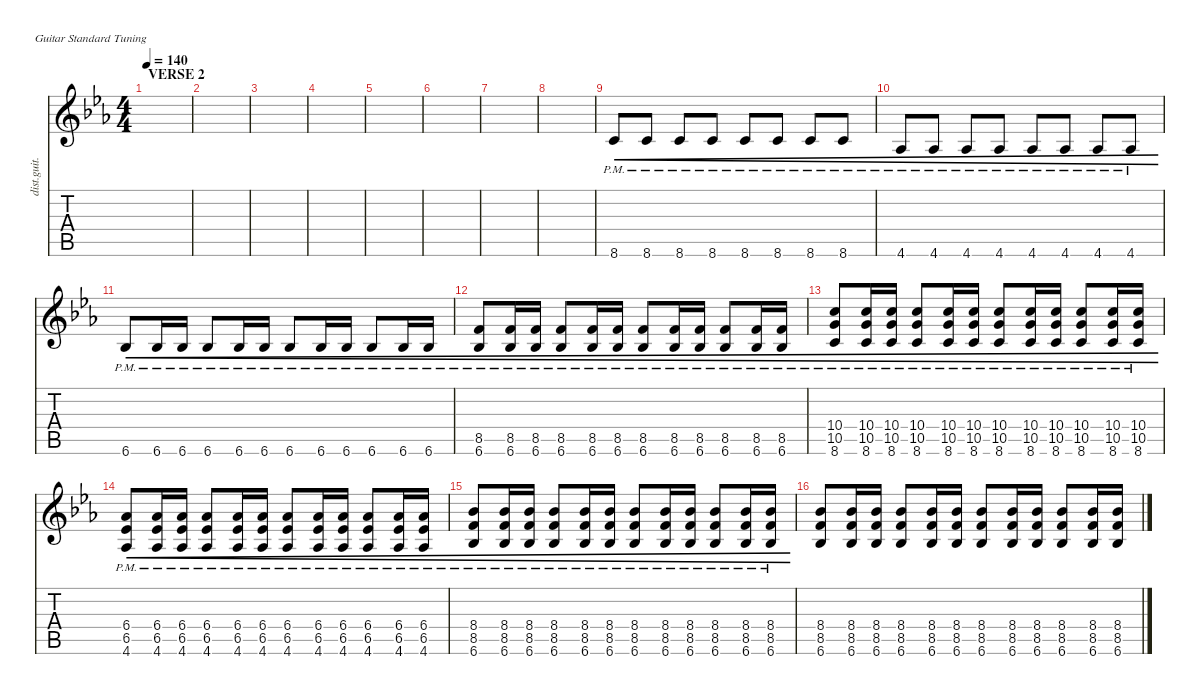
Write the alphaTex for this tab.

\defaultSystemsLayout 4
\hideDynamics
\bracketExtendMode nobrackets
\otherSystemsTrackNameOrientation horizontal
\track ("Distortion Guitar" "dist.guit.") {instrument distortionguitar}
\staff {score tabs}
\tuning (E4 B3 G3 D3 A2 E2)
\ts (4 4)
\section ("" "VERSE 2")
\tempo 140
\clef g2
\ks cminor
|
|
|
|
|
|
|
|
8.6{pm acc forcenatural}.8{cre dy p beam Up} 8.6{pm acc forcenatural}.8{cre beam Up} 8.6{pm acc forcenatural}.8{cre beam Up} 8.6{pm acc forcenatural}.8{cre beam Up} 8.6{pm acc forcenatural}.8{cre beam Up} 8.6{pm acc forcenatural}.8{cre beam Up} 8.6{pm acc forcenatural}.8{cre beam Up} 8.6{pm acc forcenatural}.8{cre beam Up} |
4.6{pm acc b}.8{cre beam Up} 4.6{pm acc b}.8{cre beam Up} 4.6{pm acc b}.8{cre beam Up} 4.6{pm acc b}.8{cre beam Up} 4.6{pm acc b}.8{cre beam Up} 4.6{pm acc b}.8{cre beam Up} 4.6{pm acc b}.8{cre beam Up} 4.6{pm acc b}.8{cre beam Up} |
6.6{pm acc b}.8{cre beam Up} 6.6{pm acc b}.16{cre beam Up} 6.6{pm acc b}.16{cre beam Up} 6.6{pm acc b}.8{cre beam Up} 6.6{pm acc b}.16{cre beam Up} 6.6{pm acc b}.16{cre beam Up} 6.6{pm acc b}.8{cre beam Up} 6.6{pm acc b}.16{cre beam Up} 6.6{pm acc b}.16{cre beam Up} 6.6{pm acc b}.8{cre beam Up} 6.6{pm acc b}.16{cre beam Up} 6.6{pm acc b}.16{cre beam Up} |
(6.6{pm acc b} 8.5{pm acc forcenatural}).8{cre beam Up} (6.6{pm acc b} 8.5{pm acc forcenatural}).16{cre beam Up} (6.6{pm acc b} 8.5{pm acc forcenatural}).16{cre beam Up} (6.6{pm acc b} 8.5{pm acc forcenatural}).8{cre beam Up} (6.6{pm acc b} 8.5{pm acc forcenatural}).16{cre beam Up} (6.6{pm acc b} 8.5{pm acc forcenatural}).16{cre beam Up} (6.6{pm acc b} 8.5{pm acc forcenatural}).8{cre beam Up} (6.6{pm acc b} 8.5{pm acc forcenatural}).16{cre beam Up} (6.6{pm acc b} 8.5{pm acc forcenatural}).16{cre beam Up} (6.6{pm acc b} 8.5{pm acc forcenatural}).8{cre beam Up} (6.6{pm acc b} 8.5{pm acc forcenatural}).16{cre beam Up} (6.6{pm acc b} 8.5{pm acc forcenatural}).16{cre beam Up} |
(8.6{pm acc forcenatural} 10.5{pm acc forcenatural} 10.4{pm acc forcenatural}).8{cre beam Up} (8.6{pm acc forcenatural} 10.5{pm acc forcenatural} 10.4{pm acc forcenatural}).16{cre beam Up} (8.6{pm acc forcenatural} 10.5{pm acc forcenatural} 10.4{pm acc forcenatural}).16{cre beam Up} (8.6{pm acc forcenatural} 10.5{pm acc forcenatural} 10.4{pm acc forcenatural}).8{cre beam Up} (8.6{pm acc forcenatural} 10.5{pm acc forcenatural} 10.4{pm acc forcenatural}).16{cre beam Up} (8.6{pm acc forcenatural} 10.5{pm acc forcenatural} 10.4{pm acc forcenatural}).16{cre beam Up} (8.6{pm acc forcenatural} 10.5{pm acc forcenatural} 10.4{pm acc forcenatural}).8{cre beam Up} (8.6{pm acc forcenatural} 10.5{pm acc forcenatural} 10.4{pm acc forcenatural}).16{cre beam Up} (8.6{pm acc forcenatural} 10.5{pm acc forcenatural} 10.4{pm acc forcenatural}).16{cre beam Up} (8.6{pm acc forcenatural} 10.5{pm acc forcenatural} 10.4{pm acc forcenatural}).8{cre beam Up} (8.6{pm acc forcenatural} 10.5{pm acc forcenatural} 10.4{pm acc forcenatural}).16{cre beam Up} (8.6{pm acc forcenatural} 10.5{pm acc forcenatural} 10.4{pm acc forcenatural}).16{cre beam Up} |
(4.6{pm acc b} 6.5{pm acc b} 6.4{pm acc b}).8{cre beam Up} (4.6{pm acc b} 6.5{pm acc b} 6.4{pm acc b}).16{cre beam Up} (4.6{pm acc b} 6.5{pm acc b} 6.4{pm acc b}).16{cre beam Up} (4.6{pm acc b} 6.5{pm acc b} 6.4{pm acc b}).8{cre beam Up} (4.6{pm acc b} 6.5{pm acc b} 6.4{pm acc b}).16{cre beam Up} (4.6{pm acc b} 6.5{pm acc b} 6.4{pm acc b}).16{cre beam Up} (4.6{pm acc b} 6.5{pm acc b} 6.4{pm acc b}).8{cre beam Up} (4.6{pm acc b} 6.5{pm acc b} 6.4{pm acc b}).16{cre beam Up} (4.6{pm acc b} 6.5{pm acc b} 6.4{pm acc b}).16{cre beam Up} (4.6{pm acc b} 6.5{pm acc b} 6.4{pm acc b}).8{cre beam Up} (4.6{pm acc b} 6.5{pm acc b} 6.4{pm acc b}).16{cre beam Up} (4.6{pm acc b} 6.5{pm acc b} 6.4{pm acc b}).16{cre beam Up} |
(6.6{pm acc b} 8.5{pm acc forcenatural} 8.4{pm acc b}).8{cre beam Up} (6.6{pm acc b} 8.5{pm acc forcenatural} 8.4{pm acc b}).16{cre beam Up} (6.6{pm acc b} 8.5{pm acc forcenatural} 8.4{pm acc b}).16{cre beam Up} (6.6{pm acc b} 8.5{pm acc forcenatural} 8.4{pm acc b}).8{cre beam Up} (6.6{pm acc b} 8.5{pm acc forcenatural} 8.4{pm acc b}).16{cre beam Up} (6.6{pm acc b} 8.5{pm acc forcenatural} 8.4{pm acc b}).16{cre beam Up} (6.6{pm acc b} 8.5{pm acc forcenatural} 8.4{pm acc b}).8{cre beam Up} (6.6{pm acc b} 8.5{pm acc forcenatural} 8.4{pm acc b}).16{cre beam Up} (6.6{pm acc b} 8.5{pm acc forcenatural} 8.4{pm acc b}).16{cre beam Up} (6.6{pm acc b} 8.5{pm acc forcenatural} 8.4{pm acc b}).8{cre beam Up} (6.6{pm acc b} 8.5{pm acc forcenatural} 8.4{pm acc b}).16{cre beam Up} (6.6{pm acc b} 8.5{pm acc forcenatural} 8.4{pm acc b}).16{cre dy fff beam Up} |
(6.6{acc b} 8.5{acc forcenatural} 8.4{acc b}).8{beam Up} (6.6{acc b} 8.5{acc forcenatural} 8.4{acc b}).16{beam Up} (6.6{acc b} 8.5{acc forcenatural} 8.4{acc b}).16{beam Up} (6.6{acc b} 8.5{acc forcenatural} 8.4{acc b}).8{beam Up} (6.6{acc b} 8.5{acc forcenatural} 8.4{acc b}).16{beam Up} (6.6{acc b} 8.5{acc forcenatural} 8.4{acc b}).16{beam Up} (6.6{acc b} 8.5{acc forcenatural} 8.4{acc b}).8{beam Up} (6.6{acc b} 8.5{acc forcenatural} 8.4{acc b}).16{beam Up} (6.6{acc b} 8.5{acc forcenatural} 8.4{acc b}).16{beam Up} (6.6{acc b} 8.5{acc forcenatural} 8.4{acc b}).8{beam Up} (6.6{acc b} 8.5{acc forcenatural} 8.4{acc b}).16{beam Up} (6.6{acc b} 8.5{acc forcenatural} 8.4{acc b}).16{beam Up}
